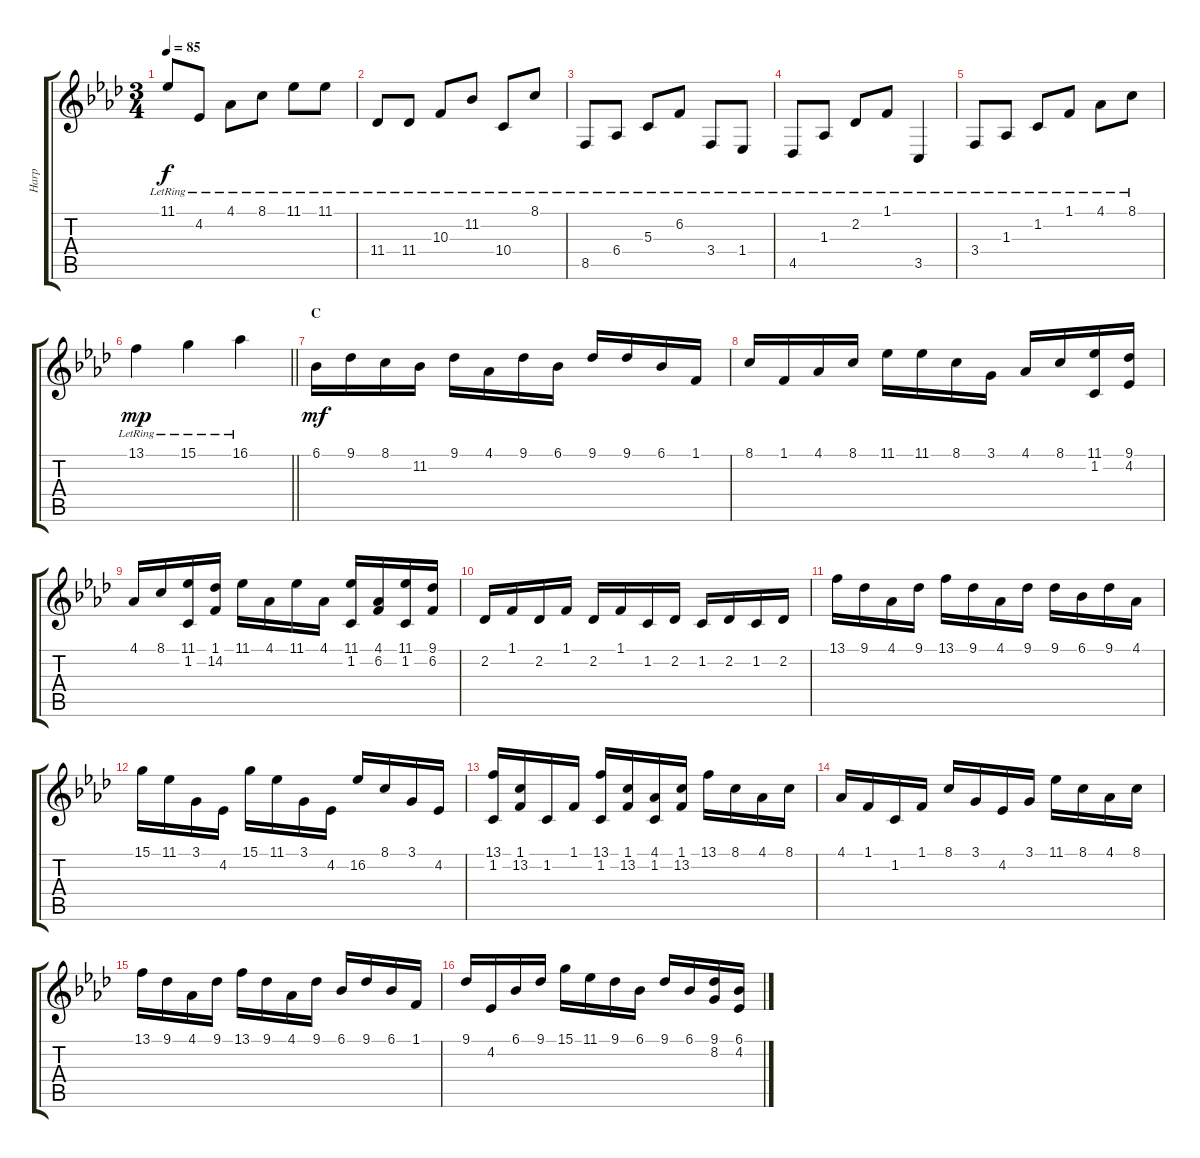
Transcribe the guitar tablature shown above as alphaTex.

\track ("Harp" "Harp") {instrument orchestralharp}
\staff {score tabs}
\tuning (E4 B3 G3 D3 A2 B1) {hide}
\ts (3 4)
\tempo 85
\clef g2
\ks fminor
11.1{lr}.8{dy f} 4.2{lr}.8 4.1{lr}.8 8.1{lr}.8 11.1{lr}.8 11.1{lr}.8 |
11.4{lr}.8 11.4{lr}.8 10.3{lr}.8 11.2{lr}.8 10.4{lr}.8 8.1{lr}.8 |
8.5{lr}.8 6.4{lr}.8 5.3{lr}.8 6.2{lr}.8 3.4{lr}.8 1.4{lr}.8 |
4.5{lr}.8 1.3{lr}.8 2.2{lr}.8 1.1{lr}.8 3.5{lr}.4 |
3.4{lr}.8 1.3{lr}.8 1.2{lr}.8 1.1{lr}.8 4.1{lr}.8 8.1{lr}.8 |
\barLineRight lightlight
13.1{lr}.4{dy mp} 15.1{lr}.4 16.1{lr}.4 |
\section ("" "C")
6.1.16{dy mf} 9.1.16 8.1.16 11.2.16 9.1.16 4.1.16 9.1.16 6.1.16 9.1.16 9.1.16 6.1.16 1.1.16 |
8.1.16 1.1.16 4.1.16 8.1.16 11.1.16 11.1.16 8.1.16 3.1.16 4.1.16 8.1.16 (11.1 1.2).16 (9.1 4.2).16 |
4.1.16 8.1.16 (11.1 1.2).16 (1.1 14.2).16 11.1.16 4.1.16 11.1.16 4.1.16 (11.1 1.2).16 (4.1 6.2).16 (11.1 1.2).16 (9.1 6.2).16 |
2.2.16 1.1.16 2.2.16 1.1.16 2.2.16 1.1.16 1.2.16 2.2.16 1.2.16 2.2.16 1.2.16 2.2.16 |
13.1.16 9.1.16 4.1.16 9.1.16 13.1.16 9.1.16 4.1.16 9.1.16 9.1.16 6.1.16 9.1.16 4.1.16 |
15.1.16 11.1.16 3.1.16 4.2.16 15.1.16 11.1.16 3.1.16 4.2.16 16.2.16 8.1.16 3.1.16 4.2.16 |
(13.1 1.2).16 (1.1 13.2).16 1.2.16 1.1.16 (13.1 1.2).16 (1.1 13.2).16 (4.1 1.2).16 (1.1 13.2).16 13.1.16 8.1.16 4.1.16 8.1.16 |
4.1.16 1.1.16 1.2.16 1.1.16 8.1.16 3.1.16 4.2.16 3.1.16 11.1.16 8.1.16 4.1.16 8.1.16 |
13.1.16 9.1.16 4.1.16 9.1.16 13.1.16 9.1.16 4.1.16 9.1.16 6.1.16 9.1.16 6.1.16 1.1.16 |
9.1.16 4.2.16 6.1.16 9.1.16 15.1.16 11.1.16 9.1.16 6.1.16 9.1.16 6.1.16 (9.1 8.2).16 (6.1 4.2).16
